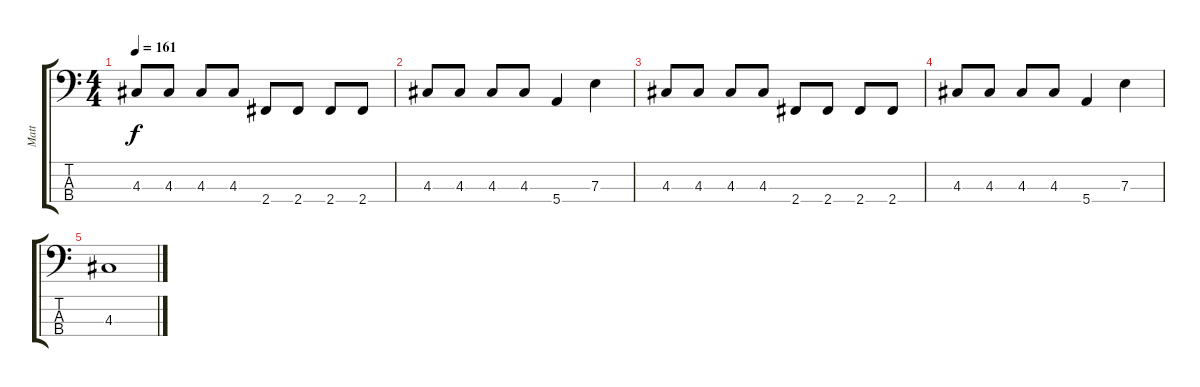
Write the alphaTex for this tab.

\track ("Matt" "Matt") {instrument electricbassfinger}
\staff {score tabs}
\tuning (G2 D2 A1 E1) {hide}
\ts (4 4)
\tempo 161
\clef f4
\ks c
4.3.8{dy f} 4.3.8 4.3.8 4.3.8 2.4.8 2.4.8 2.4.8 2.4.8 |
4.3.8 4.3.8 4.3.8 4.3.8 5.4.4 7.3.4 |
4.3.8 4.3.8 4.3.8 4.3.8 2.4.8 2.4.8 2.4.8 2.4.8 |
4.3.8 4.3.8 4.3.8 4.3.8 5.4.4 7.3.4 |
4.3.1
